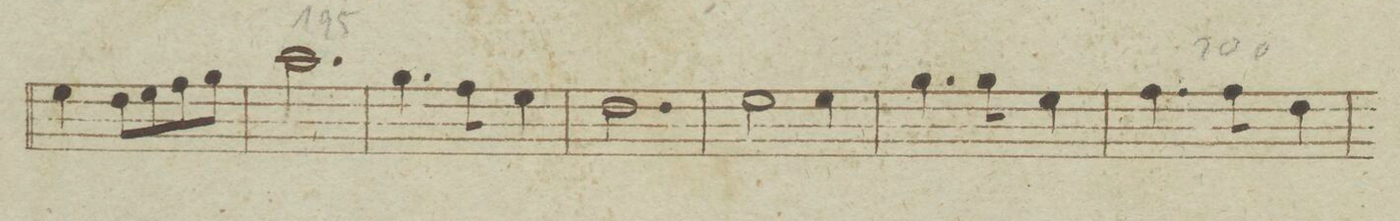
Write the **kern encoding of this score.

**kern	**dynam
*I"Clarinetto 1o. in B	*
*clefG2	*
*k[b-e-]	*
*met(c)	*
*M3/4	*
4dd\	.
8cc\L	.
8dd\	.
8ee-\	.
8ff\J	.
=196	=196
2.gg\	.
=197	=197
4.ff\	.
8ee-\	.
4dd\	.
=198	=198
2.cc\	.
=199	=199
2dd\	.
4dd\	.
=200	=200
4.ff\	.
8ff\	.
4dd\	.
=201	=201
4.ee-\	.
8ee-\	.
4cc\	.
=202	=202
*-	*-
